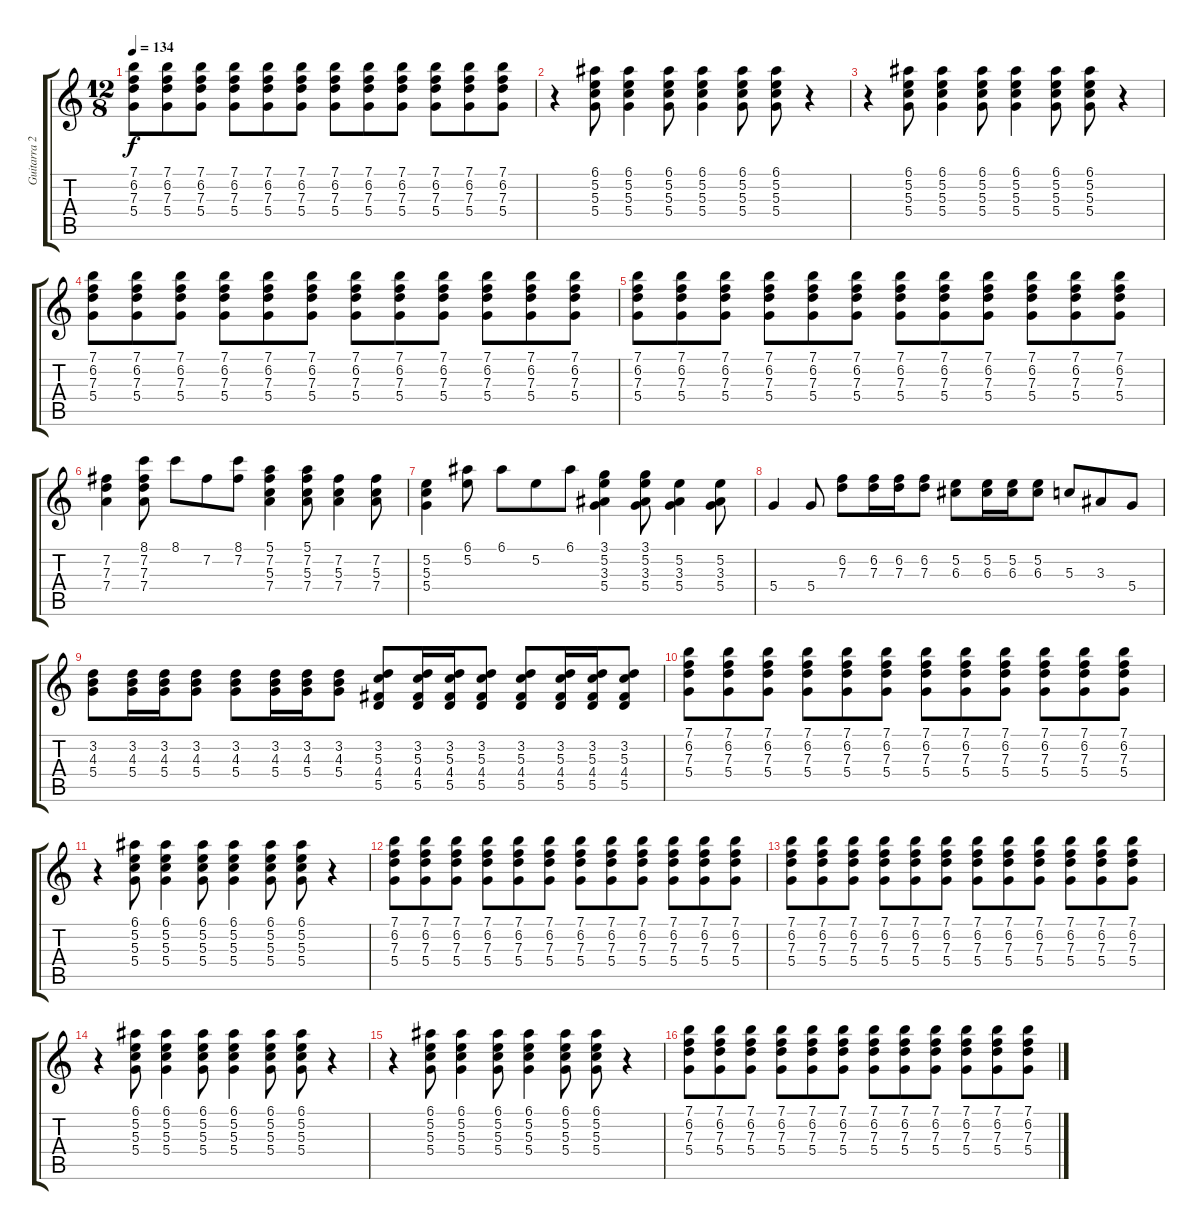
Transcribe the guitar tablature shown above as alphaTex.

\track ("Guitarra 2" "Guitarra 2") {instrument electricguitarjazz}
\staff {score tabs}
\tuning (E4 B3 G3 D3 A2 E2) {hide}
\ts (12 8)
\tempo 134
\clef g2
\ks c
(7.1 6.2 7.3 5.4).8{dy f} (7.1 6.2 7.3 5.4).8 (7.1 6.2 7.3 5.4).8 (7.1 6.2 7.3 5.4).8 (7.1 6.2 7.3 5.4).8 (7.1 6.2 7.3 5.4).8 (7.1 6.2 7.3 5.4).8 (7.1 6.2 7.3 5.4).8 (7.1 6.2 7.3 5.4).8 (7.1 6.2 7.3 5.4).8 (7.1 6.2 7.3 5.4).8 (7.1 6.2 7.3 5.4).8 |
r.4 (6.1 5.2 5.3 5.4).8 (6.1 5.2 5.3 5.4).4 (6.1 5.2 5.3 5.4).8 (6.1 5.2 5.3 5.4).4 (6.1 5.2 5.3 5.4).8 (6.1 5.2 5.3 5.4).8 r.4 |
r.4 (6.1 5.2 5.3 5.4).8 (6.1 5.2 5.3 5.4).4 (6.1 5.2 5.3 5.4).8 (6.1 5.2 5.3 5.4).4 (6.1 5.2 5.3 5.4).8 (6.1 5.2 5.3 5.4).8 r.4 |
(7.1 6.2 7.3 5.4).8 (7.1 6.2 7.3 5.4).8 (7.1 6.2 7.3 5.4).8 (7.1 6.2 7.3 5.4).8 (7.1 6.2 7.3 5.4).8 (7.1 6.2 7.3 5.4).8 (7.1 6.2 7.3 5.4).8 (7.1 6.2 7.3 5.4).8 (7.1 6.2 7.3 5.4).8 (7.1 6.2 7.3 5.4).8 (7.1 6.2 7.3 5.4).8 (7.1 6.2 7.3 5.4).8 |
(7.1 6.2 7.3 5.4).8 (7.1 6.2 7.3 5.4).8 (7.1 6.2 7.3 5.4).8 (7.1 6.2 7.3 5.4).8 (7.1 6.2 7.3 5.4).8 (7.1 6.2 7.3 5.4).8 (7.1 6.2 7.3 5.4).8 (7.1 6.2 7.3 5.4).8 (7.1 6.2 7.3 5.4).8 (7.1 6.2 7.3 5.4).8 (7.1 6.2 7.3 5.4).8 (7.1 6.2 7.3 5.4).8 |
(7.2 7.3 7.4).4 (8.1 7.2 7.3 7.4).8 8.1.8 7.2.8 (8.1 7.2).8 (5.1 7.2 5.3 7.4).4 (5.1 7.2 5.3 7.4).8 (7.2 5.3 7.4).4 (7.2 5.3 7.4).8 |
(5.2 5.3 5.4).4 (6.1 5.2).8 6.1.8 5.2.8 6.1.8 (3.1 5.2 3.3 5.4).4 (3.1 5.2 3.3 5.4).8 (5.2 3.3 5.4).4 (5.2 3.3 5.4).8 |
5.4.4 5.4.8 (6.2 7.3).8 (6.2 7.3).16 (6.2 7.3).16 (6.2 7.3).8 (5.2 6.3).8 (5.2 6.3).16 (5.2 6.3).16 (5.2 6.3).8 5.3.8 3.3.8 5.4.8 |
(3.2 4.3 5.4).8 (3.2 4.3 5.4).16 (3.2 4.3 5.4).16 (3.2 4.3 5.4).8 (3.2 4.3 5.4).8 (3.2 4.3 5.4).16 (3.2 4.3 5.4).16 (3.2 4.3 5.4).8 (3.2 5.3 4.4 5.5).8 (3.2 5.3 4.4 5.5).16 (3.2 5.3 4.4 5.5).16 (3.2 5.3 4.4 5.5).8 (3.2 5.3 4.4 5.5).8 (3.2 5.3 4.4 5.5).16 (3.2 5.3 4.4 5.5).16 (3.2 5.3 4.4 5.5).8 |
(7.1 6.2 7.3 5.4).8 (7.1 6.2 7.3 5.4).8 (7.1 6.2 7.3 5.4).8 (7.1 6.2 7.3 5.4).8 (7.1 6.2 7.3 5.4).8 (7.1 6.2 7.3 5.4).8 (7.1 6.2 7.3 5.4).8 (7.1 6.2 7.3 5.4).8 (7.1 6.2 7.3 5.4).8 (7.1 6.2 7.3 5.4).8 (7.1 6.2 7.3 5.4).8 (7.1 6.2 7.3 5.4).8 |
r.4 (6.1 5.2 5.3 5.4).8 (6.1 5.2 5.3 5.4).4 (6.1 5.2 5.3 5.4).8 (6.1 5.2 5.3 5.4).4 (6.1 5.2 5.3 5.4).8 (6.1 5.2 5.3 5.4).8 r.4 |
(7.1 6.2 7.3 5.4).8 (7.1 6.2 7.3 5.4).8 (7.1 6.2 7.3 5.4).8 (7.1 6.2 7.3 5.4).8 (7.1 6.2 7.3 5.4).8 (7.1 6.2 7.3 5.4).8 (7.1 6.2 7.3 5.4).8 (7.1 6.2 7.3 5.4).8 (7.1 6.2 7.3 5.4).8 (7.1 6.2 7.3 5.4).8 (7.1 6.2 7.3 5.4).8 (7.1 6.2 7.3 5.4).8 |
(7.1 6.2 7.3 5.4).8 (7.1 6.2 7.3 5.4).8 (7.1 6.2 7.3 5.4).8 (7.1 6.2 7.3 5.4).8 (7.1 6.2 7.3 5.4).8 (7.1 6.2 7.3 5.4).8 (7.1 6.2 7.3 5.4).8 (7.1 6.2 7.3 5.4).8 (7.1 6.2 7.3 5.4).8 (7.1 6.2 7.3 5.4).8 (7.1 6.2 7.3 5.4).8 (7.1 6.2 7.3 5.4).8 |
r.4 (6.1 5.2 5.3 5.4).8 (6.1 5.2 5.3 5.4).4 (6.1 5.2 5.3 5.4).8 (6.1 5.2 5.3 5.4).4 (6.1 5.2 5.3 5.4).8 (6.1 5.2 5.3 5.4).8 r.4 |
r.4 (6.1 5.2 5.3 5.4).8 (6.1 5.2 5.3 5.4).4 (6.1 5.2 5.3 5.4).8 (6.1 5.2 5.3 5.4).4 (6.1 5.2 5.3 5.4).8 (6.1 5.2 5.3 5.4).8 r.4 |
(7.1 6.2 7.3 5.4).8 (7.1 6.2 7.3 5.4).8 (7.1 6.2 7.3 5.4).8 (7.1 6.2 7.3 5.4).8 (7.1 6.2 7.3 5.4).8 (7.1 6.2 7.3 5.4).8 (7.1 6.2 7.3 5.4).8 (7.1 6.2 7.3 5.4).8 (7.1 6.2 7.3 5.4).8 (7.1 6.2 7.3 5.4).8 (7.1 6.2 7.3 5.4).8 (7.1 6.2 7.3 5.4).8
